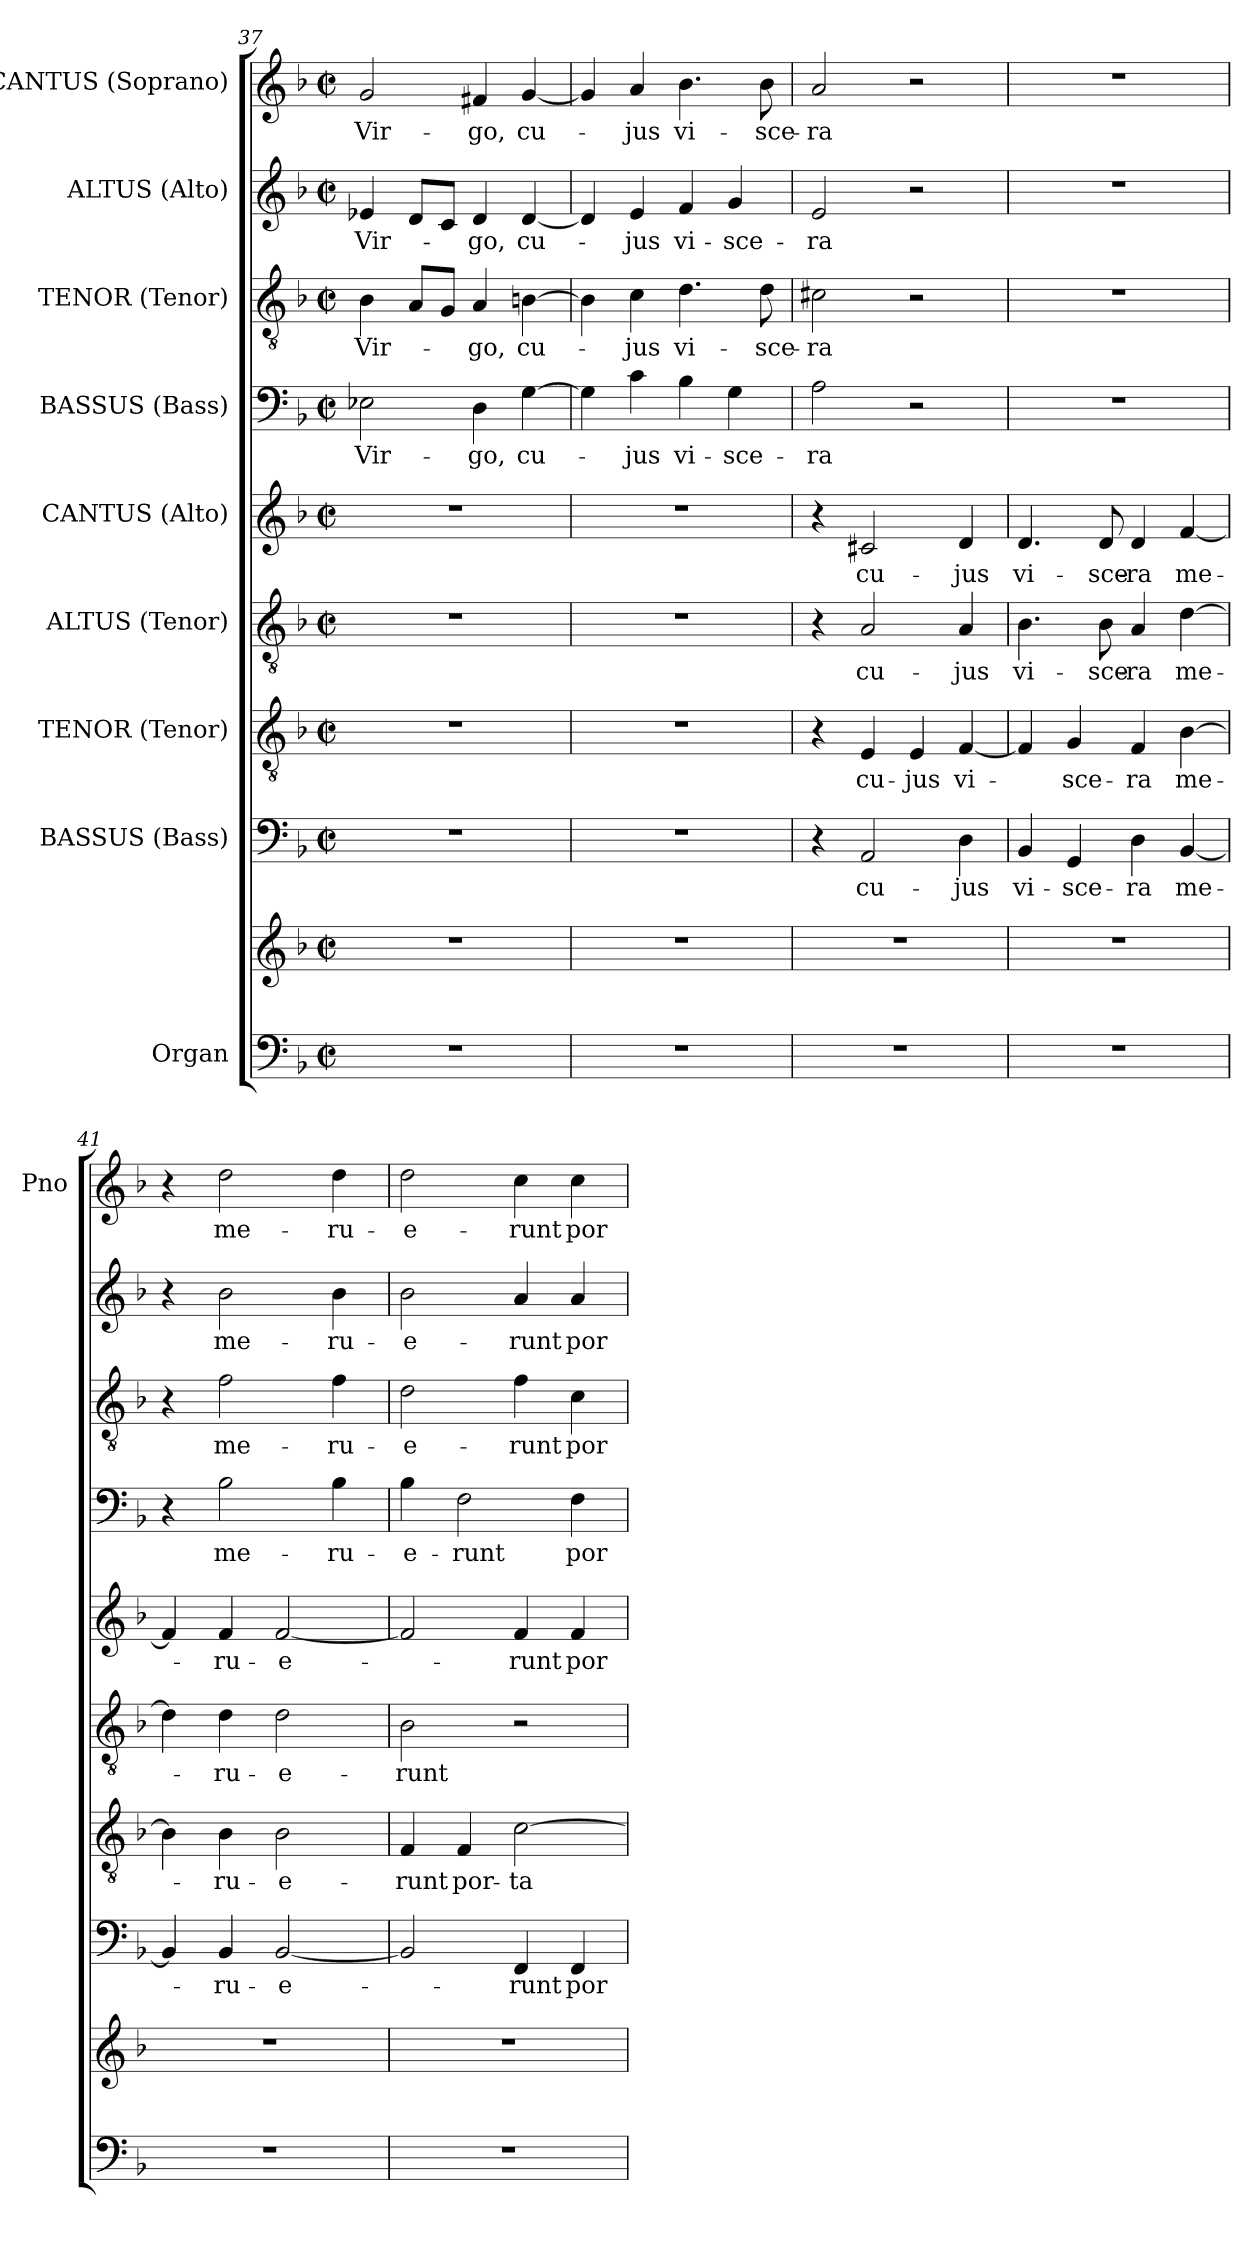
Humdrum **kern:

**kern	**kern	**kern	**text	**kern	**text	**kern	**text	**kern	**text	**kern	**text	**kern	**text	**kern	**text	**kern	**text
*part9	*part9	*part8	*part8	*part7	*part7	*part6	*part6	*part5	*part5	*part4	*part4	*part3	*part3	*part2	*part2	*part1	*part1
*staff10	*staff9	*staff8	*staff8	*staff7	*staff7	*staff6	*staff6	*staff5	*staff5	*staff4	*staff4	*staff3	*staff3	*staff2	*staff2	*staff1	*staff1
*I"Organ	*	*I"BASSUS (Bass)	*	*I"TENOR (Tenor)	*	*I"ALTUS (Tenor)	*	*I"CANTUS (Alto)	*	*I"BASSUS (Bass)	*	*I"TENOR (Tenor)	*	*I"ALTUS (Alto)	*	*I"CANTUS (Soprano)	*
*	*	*	*	*	*	*	*	*	*	*	*	*	*	*	*	*I'Pno	*
*clefF4	*clefG2	*clefF4	*	*clefGv2	*	*clefGv2	*	*clefG2	*	*clefF4	*	*clefGv2	*	*clefG2	*	*clefG2	*
*k[b-]	*k[b-]	*k[b-]	*	*k[b-]	*	*k[b-]	*	*k[b-]	*	*k[b-]	*	*k[b-]	*	*k[b-]	*	*k[b-]	*
*F:	*F:	*F:	*	*F:	*	*F:	*	*F:	*	*F:	*	*F:	*	*F:	*	*F:	*
*M2/2	*M2/2	*M2/2	*	*M2/2	*	*M2/2	*	*M2/2	*	*M2/2	*	*M2/2	*	*M2/2	*	*M2/2	*
*met(c|)	*met(c|)	*met(c|)	*	*met(c|)	*	*met(c|)	*	*met(c|)	*	*met(c|)	*	*met(c|)	*	*met(c|)	*	*met(c|)	*
=37	=37	=37	=37	=37	=37	=37	=37	=37	=37	=37	=37	=37	=37	=37	=37	=37	=37
1r	1r	1r	.	1r	.	1r	.	1r	.	2E-X\	Vir-	4B-\	Vir-	4e-X/	Vir-	2g/	Vir-
.	.	.	.	.	.	.	.	.	.	.	.	8A/L	.	8d/L	.	.	.
.	.	.	.	.	.	.	.	.	.	.	.	8G/J	.	8c/J	.	.	.
.	.	.	.	.	.	.	.	.	.	4D\	-go,	4A/	-go,	4d/	-go,	4f#X/	-go,
.	.	.	.	.	.	.	.	.	.	[4G\	cu-	[4Bn\	cu-	[4d/	cu-	[4g/	cu-
=38	=38	=38	=38	=38	=38	=38	=38	=38	=38	=38	=38	=38	=38	=38	=38	=38	=38
1r	1r	1r	.	1r	.	1r	.	1r	.	4G\]	.	4B\]	.	4d/]	.	4g/]	.
.	.	.	.	.	.	.	.	.	.	4c\	-jus	4c\	-jus	4e/	-jus	4a/	-jus
.	.	.	.	.	.	.	.	.	.	4B-\	-vi-	4.d\	vi-	4f/	-vi-	4.b-\	vi-
.	.	.	.	.	.	.	.	.	.	4G\	-sce-	.	.	4g/	-sce-	.	.
.	.	.	.	.	.	.	.	.	.	.	.	8d\	-sce-	.	.	8b-\	-sce-
=39	=39	=39	=39	=39	=39	=39	=39	=39	=39	=39	=39	=39	=39	=39	=39	=39	=39
1r	1r	4r	.	4r	.	4r	.	4r	.	2A\	ra	2c#X\	-ra	2e/	ra	2a/	-ra
.	.	2AA/	cu-	4E/	cu-	2A/	cu-	2c#X/	cu-	.	.	.	.	.	.	.	.
.	.	.	.	4E/	-jus	.	.	.	.	2r	.	2r	.	2r	.	2r	.
.	.	4D\	-jus	[4F/	vi-	4A/	-jus	4d/	-jus	.	.	.	.	.	.	.	.
=40	=40	=40	=40	=40	=40	=40	=40	=40	=40	=40	=40	=40	=40	=40	=40	=40	=40
1r	1r	4BB-/	vi-	4F/]	-­	4.B-\	vi-	4.d/	vi-	1r	.	1r	.	1r	.	1r	.
.	.	4GG/	-sce-	4G/	sce-	.	.	.	.	.	.	.	.	.	.	.	.
.	.	.	.	.	.	8B-\	-sce-	8d/	-sce-	.	.	.	.	.	.	.	.
.	.	4D\	-ra	4F/	-ra	4A/	-ra	4d/	-ra	.	.	.	.	.	.	.	.
.	.	[4BB-/	me-	[4B-\	me-	[4d\	me-	[4f/	me-	.	.	.	.	.	.	.	.
!!LO:PB:g=z
=41	=41	=41	=41	=41	=41	=41	=41	=41	=41	=41	=41	=41	=41	=41	=41	=41	=41
1r	1r	4BB-/]	.	4B-\]	.	4d\]	.	4f/]	.	4r	.	4r	.	4r	.	4r	.
.	.	4BB-/	-ru-	4B-\	-ru-	4d\	-ru-	4f/	-ru-	2B-\	me-	2f\	me-	2b-\	me-	2dd\	me-
.	.	[2BB-/	-e-	2B-\	-e-	2d\	-e-	[2f/	-e-	.	.	.	.	.	.	.	.
.	.	.	.	.	.	.	.	.	.	4B-\	-ru-	4f\	-ru-	4b-\	-ru-	4dd\	-ru-
=42	=42	=42	=42	=42	=42	=42	=42	=42	=42	=42	=42	=42	=42	=42	=42	=42	=42
1r	1r	2BB-/]	.	4F/	-runt	2B-\	-runt	2f/]	.	4B-\	-e-	2d\	-e-	2b-\	-e-	2dd\	-e-
.	.	.	.	4F/	por-	.	.	.	.	2F\	-runt	.	.	.	.	.	.
.	.	4FF/	-runt	[2c\	-ta-	2r	.	4f/	-runt	.	.	4f\	-runt	4a/	-runt	4cc\	-runt
.	.	4FF/	por-	.	.	.	.	4f/	por-	4F\	por-	4c\	por-	4a/	por-	4cc\	por-
=	=	=	=	=	=	=	=	=	=	=	=	=	=	=	=	=	=
*-	*-	*-	*-	*-	*-	*-	*-	*-	*-	*-	*-	*-	*-	*-	*-	*-	*-
